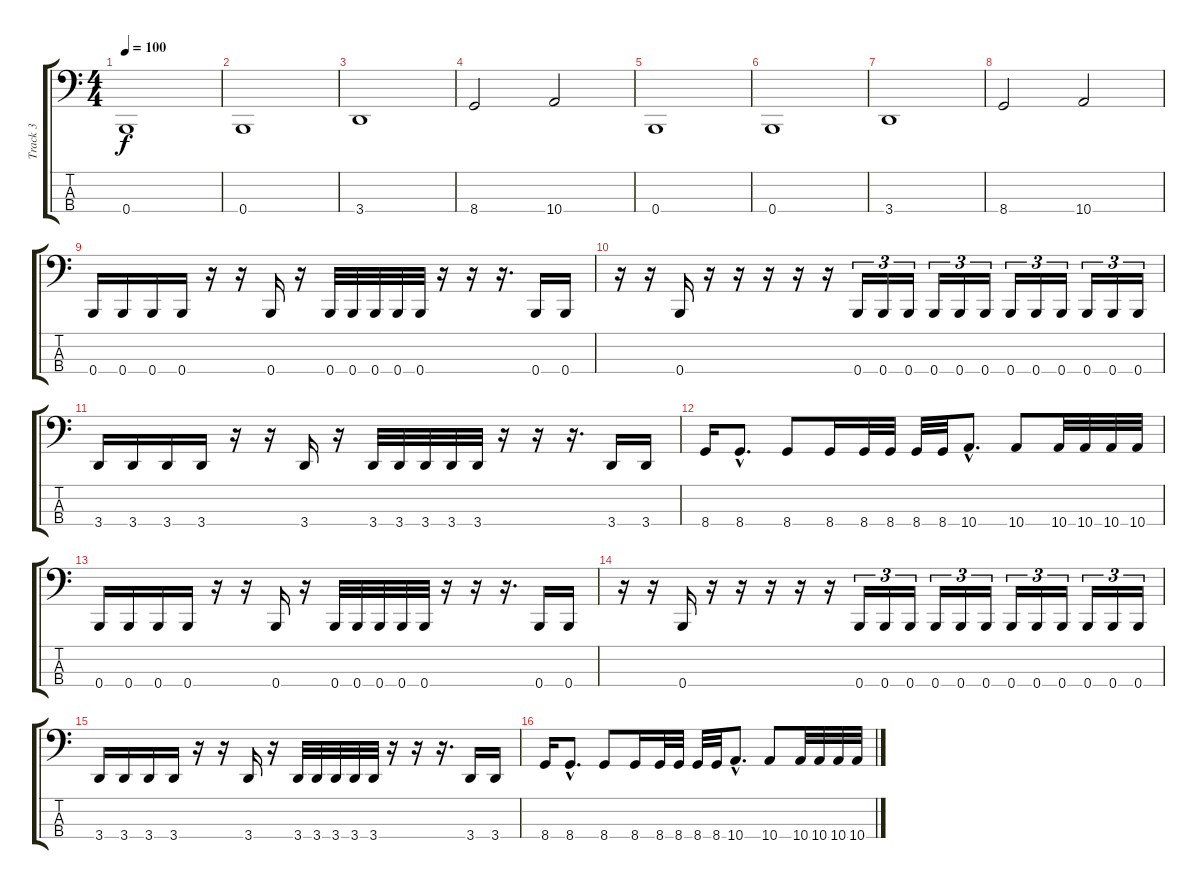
\track ("Track 3" "Track 3") {instrument electricbassfinger}
\staff {score tabs}
\tuning (E2 B1 Gb1 B0) {hide}
\ts (4 4)
\tempo 100
\clef f4
\ks c
0.4.1{dy f instrument electricbassfinger} |
0.4.1 |
3.4.1 |
8.4.2 10.4.2 |
0.4.1 |
0.4.1 |
3.4.1 |
8.4.2 10.4.2 |
0.4.16 0.4.16 0.4.16 0.4.16 r.16 r.16 0.4.16 r.16 0.4.32 0.4.32 0.4.32 0.4.32 0.4.32 r.16 r.16 r.16{d} 0.4.16 0.4.16 |
r.16 r.16 0.4.16 r.16 r.16 r.16 r.16 r.16 0.4.16{tu (3 2)} 0.4.16{tu (3 2)} 0.4.16{tu (3 2)} 0.4.16{tu (3 2)} 0.4.16{tu (3 2)} 0.4.16{tu (3 2)} 0.4.16{tu (3 2)} 0.4.16{tu (3 2)} 0.4.16{tu (3 2)} 0.4.16{tu (3 2)} 0.4.16{tu (3 2)} 0.4.16{tu (3 2)} |
3.4.16 3.4.16 3.4.16 3.4.16 r.16 r.16 3.4.16 r.16 3.4.32 3.4.32 3.4.32 3.4.32 3.4.32 r.16 r.16 r.16{d} 3.4.16 3.4.16 |
8.4.16 8.4{hac}.8{d} 8.4.8 8.4.16 8.4.32 8.4.32 8.4.32 8.4.32 10.4{hac}.8{d} 10.4.8 10.4.32 10.4.32 10.4.32 10.4.32 |
0.4.16 0.4.16 0.4.16 0.4.16 r.16 r.16 0.4.16 r.16 0.4.32 0.4.32 0.4.32 0.4.32 0.4.32 r.16 r.16 r.16{d} 0.4.16 0.4.16 |
r.16 r.16 0.4.16 r.16 r.16 r.16 r.16 r.16 0.4.16{tu (3 2)} 0.4.16{tu (3 2)} 0.4.16{tu (3 2)} 0.4.16{tu (3 2)} 0.4.16{tu (3 2)} 0.4.16{tu (3 2)} 0.4.16{tu (3 2)} 0.4.16{tu (3 2)} 0.4.16{tu (3 2)} 0.4.16{tu (3 2)} 0.4.16{tu (3 2)} 0.4.16{tu (3 2)} |
3.4.16 3.4.16 3.4.16 3.4.16 r.16 r.16 3.4.16 r.16 3.4.32 3.4.32 3.4.32 3.4.32 3.4.32 r.16 r.16 r.16{d} 3.4.16 3.4.16 |
8.4.16 8.4{hac}.8{d} 8.4.8 8.4.16 8.4.32 8.4.32 8.4.32 8.4.32 10.4{hac}.8{d} 10.4.8 10.4.32 10.4.32 10.4.32 10.4.32
